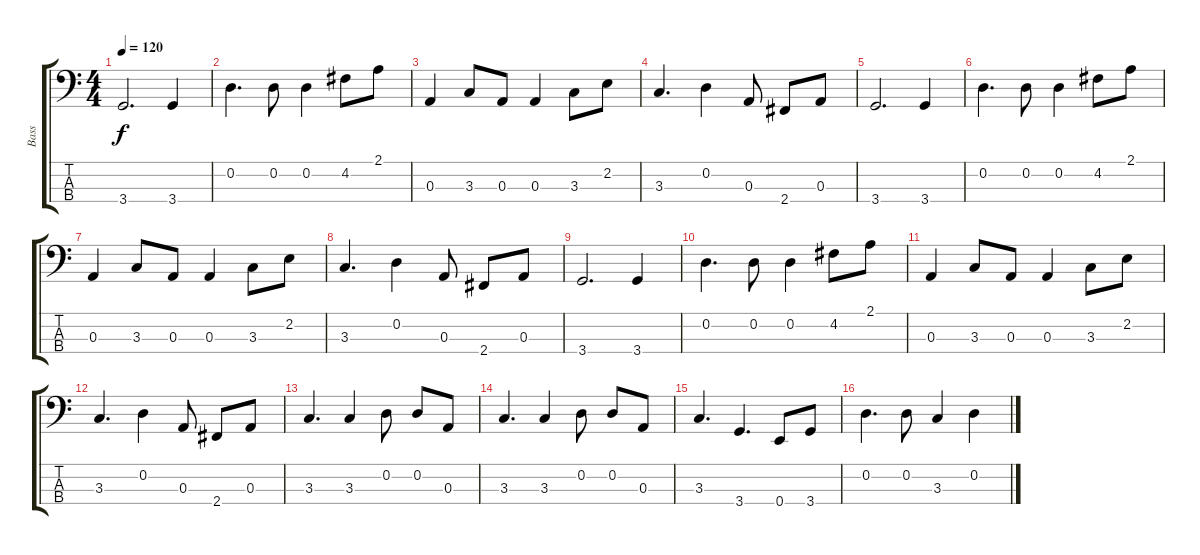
\track ("Bass" "Bass") {instrument electricbassfinger}
\staff {score tabs}
\tuning (G2 D2 A1 E1) {hide}
\ts (4 4)
\tempo 120
\clef f4
\ks c
3.4.2{d dy f} 3.4.4 |
0.2.4{d} 0.2.8 0.2.4 4.2.8 2.1.8 |
0.3.4 3.3.8 0.3.8 0.3.4 3.3.8 2.2.8 |
3.3.4{d} 0.2.4 0.3.8 2.4.8 0.3.8 |
3.4.2{d} 3.4.4 |
0.2.4{d} 0.2.8 0.2.4 4.2.8 2.1.8 |
0.3.4 3.3.8 0.3.8 0.3.4 3.3.8 2.2.8 |
3.3.4{d} 0.2.4 0.3.8 2.4.8 0.3.8 |
3.4.2{d} 3.4.4 |
0.2.4{d} 0.2.8 0.2.4 4.2.8 2.1.8 |
0.3.4 3.3.8 0.3.8 0.3.4 3.3.8 2.2.8 |
3.3.4{d} 0.2.4 0.3.8 2.4.8 0.3.8 |
3.3.4{d} 3.3.4 0.2.8 0.2.8 0.3.8 |
3.3.4{d} 3.3.4 0.2.8 0.2.8 0.3.8 |
3.3.4{d} 3.4.4{d} 0.4.8 3.4.8 |
0.2.4{d} 0.2.8 3.3.4 0.2.4
